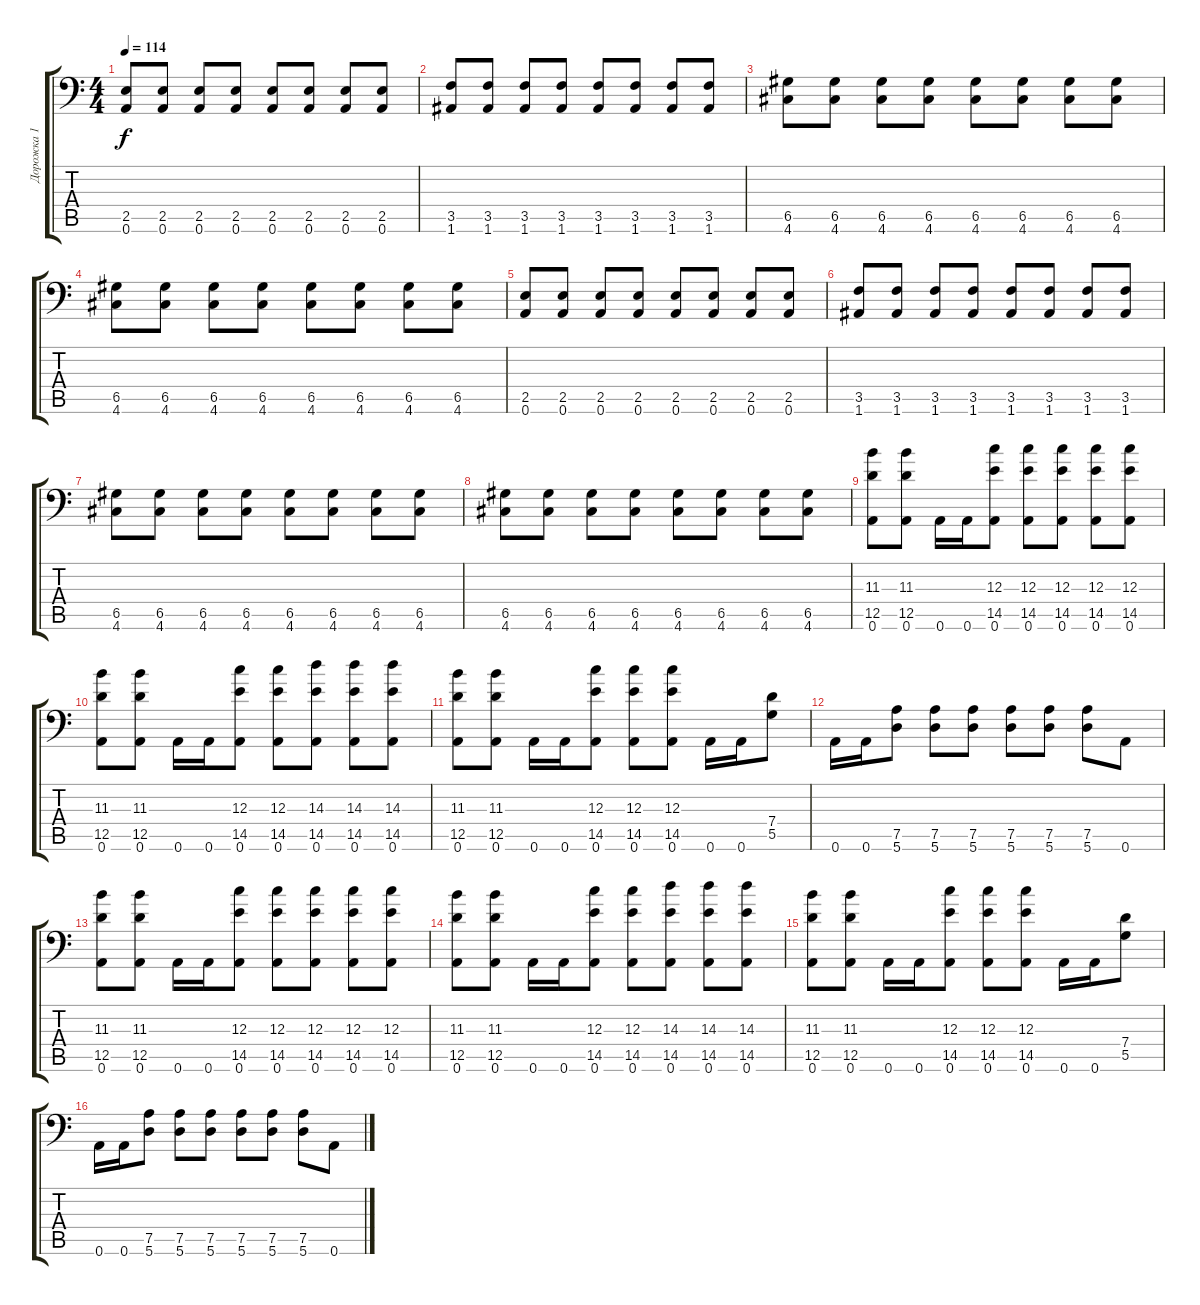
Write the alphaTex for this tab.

\track ("Дорожка 1" "Дорожка 1") {instrument distortionguitar}
\staff {score tabs}
\tuning (A3 E3 C3 G2 D2 A1) {hide}
\ts (4 4)
\tempo 114
\clef f4
\ks c
(2.5 0.6).8{dy f} (2.5 0.6).8 (2.5 0.6).8 (2.5 0.6).8 (2.5 0.6).8 (2.5 0.6).8 (2.5 0.6).8 (2.5 0.6).8 |
(3.5 1.6).8 (3.5 1.6).8 (3.5 1.6).8 (3.5 1.6).8 (3.5 1.6).8 (3.5 1.6).8 (3.5 1.6).8 (3.5 1.6).8 |
(6.5 4.6).8 (6.5 4.6).8 (6.5 4.6).8 (6.5 4.6).8 (6.5 4.6).8 (6.5 4.6).8 (6.5 4.6).8 (6.5 4.6).8 |
(6.5 4.6).8 (6.5 4.6).8 (6.5 4.6).8 (6.5 4.6).8 (6.5 4.6).8 (6.5 4.6).8 (6.5 4.6).8 (6.5 4.6).8 |
(2.5 0.6).8 (2.5 0.6).8 (2.5 0.6).8 (2.5 0.6).8 (2.5 0.6).8 (2.5 0.6).8 (2.5 0.6).8 (2.5 0.6).8 |
(3.5 1.6).8 (3.5 1.6).8 (3.5 1.6).8 (3.5 1.6).8 (3.5 1.6).8 (3.5 1.6).8 (3.5 1.6).8 (3.5 1.6).8 |
(6.5 4.6).8 (6.5 4.6).8 (6.5 4.6).8 (6.5 4.6).8 (6.5 4.6).8 (6.5 4.6).8 (6.5 4.6).8 (6.5 4.6).8 |
(6.5 4.6).8 (6.5 4.6).8 (6.5 4.6).8 (6.5 4.6).8 (6.5 4.6).8 (6.5 4.6).8 (6.5 4.6).8 (6.5 4.6).8 |
(11.3 12.5 0.6).8 (11.3 12.5 0.6).8 0.6.16 0.6.16 (12.3 14.5 0.6).8 (12.3 14.5 0.6).8 (12.3 14.5 0.6).8 (12.3 14.5 0.6).8 (12.3 14.5 0.6).8 |
(11.3 12.5 0.6).8 (11.3 12.5 0.6).8 0.6.16 0.6.16 (12.3 14.5 0.6).8 (12.3 14.5 0.6).8 (14.3 14.5 0.6).8 (14.3 14.5 0.6).8 (14.3 14.5 0.6).8 |
(11.3 12.5 0.6).8 (11.3 12.5 0.6).8 0.6.16 0.6.16 (12.3 14.5 0.6).8 (12.3 14.5 0.6).8 (12.3 14.5 0.6).8 0.6.16 0.6.16 (7.4 5.5).8 |
0.6.16 0.6.16 (7.5 5.6).8 (7.5 5.6).8 (7.5 5.6).8 (7.5 5.6).8 (7.5 5.6).8 (7.5 5.6).8 0.6.8 |
(11.3 12.5 0.6).8 (11.3 12.5 0.6).8 0.6.16 0.6.16 (12.3 14.5 0.6).8 (12.3 14.5 0.6).8 (12.3 14.5 0.6).8 (12.3 14.5 0.6).8 (12.3 14.5 0.6).8 |
(11.3 12.5 0.6).8 (11.3 12.5 0.6).8 0.6.16 0.6.16 (12.3 14.5 0.6).8 (12.3 14.5 0.6).8 (14.3 14.5 0.6).8 (14.3 14.5 0.6).8 (14.3 14.5 0.6).8 |
(11.3 12.5 0.6).8 (11.3 12.5 0.6).8 0.6.16 0.6.16 (12.3 14.5 0.6).8 (12.3 14.5 0.6).8 (12.3 14.5 0.6).8 0.6.16 0.6.16 (7.4 5.5).8 |
0.6.16 0.6.16 (7.5 5.6).8 (7.5 5.6).8 (7.5 5.6).8 (7.5 5.6).8 (7.5 5.6).8 (7.5 5.6).8 0.6.8
